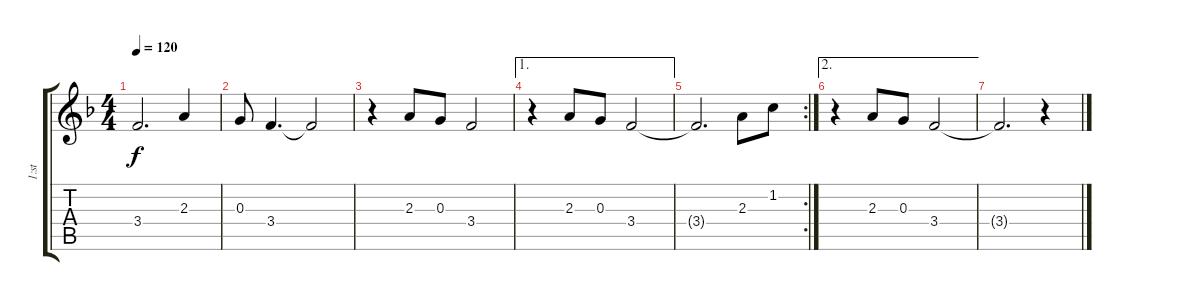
\track ("1:st" "1:st") {instrument electricguitarclean}
\staff {score tabs}
\tuning (E4 B3 G3 D3 A2 E2) {hide}
\ts (4 4)
\tempo 120
\clef g2
\ks f
3.4.2{d dy f} 2.3.4 |
0.3.8 3.4.4{d} 3.4{t}.2 |
r.4 2.3.8 0.3.8 3.4.2 |
\ae 1
r.4 2.3.8 0.3.8 3.4.2 |
\rc 2
3.4{t}.2{d} 2.3.8 1.2.8 |
\ae 2
r.4 2.3.8 0.3.8 3.4.2 |
3.4{t}.2{d} r.4
